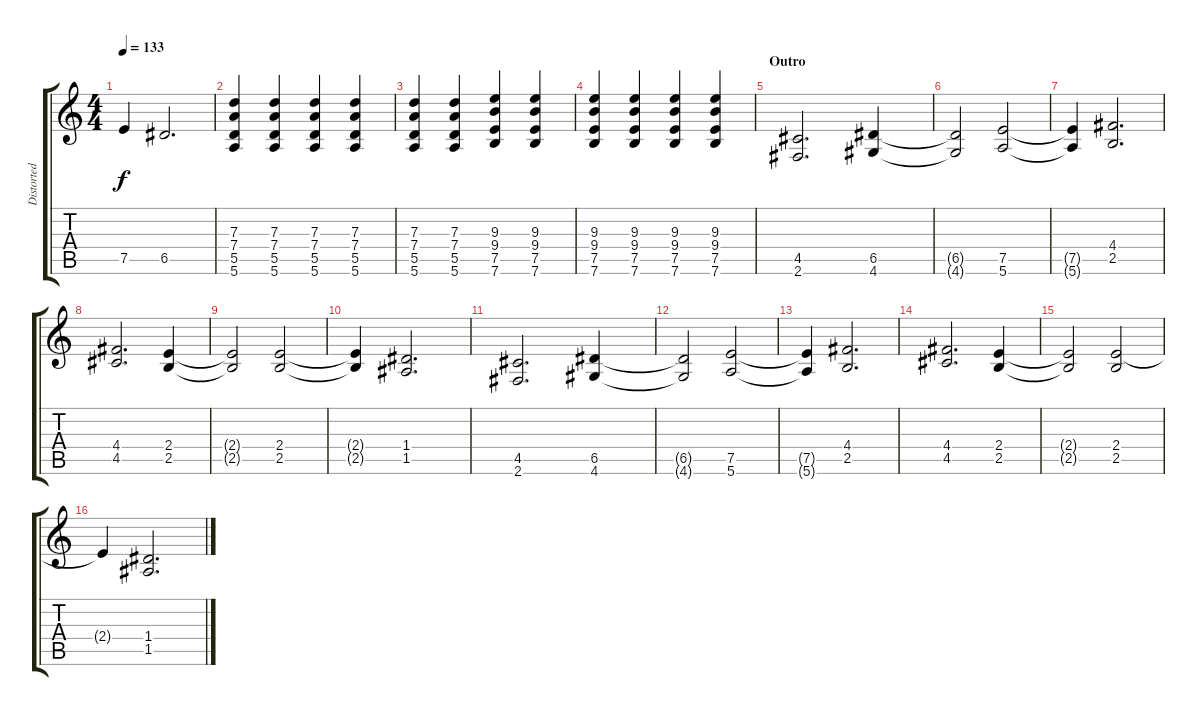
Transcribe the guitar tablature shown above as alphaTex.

\track ("Distorted Guitar 2 [Rick Nielsen]" "Distorted ") {instrument distortionguitar}
\staff {score tabs}
\tuning (E4 B3 G3 D3 A2 E2) {hide}
\ts (4 4)
\tempo 133
\clef g2
\ks c
7.5{t}.4{dy f} 6.5.2{d} |
(7.3 7.4 5.5 5.6).4 (7.3 7.4 5.5 5.6).4 (7.3 7.4 5.5 5.6).4 (7.3 7.4 5.5 5.6).4 |
(7.3 7.4 5.5 5.6).4 (7.3 7.4 5.5 5.6).4 (9.3 9.4 7.5 7.6).4 (9.3 9.4 7.5 7.6).4 |
(9.3 9.4 7.5 7.6).4 (9.3 9.4 7.5 7.6).4 (9.3 9.4 7.5 7.6).4 (9.3 9.4 7.5 7.6).4 |
\section ("" "Outro")
(4.5 2.6).2{d} (6.5 4.6).4 |
(6.5{t} 4.6{t}).2 (7.5 5.6).2 |
(7.5{t} 5.6{t}).4 (4.4 2.5).2{d} |
(4.4 4.5).2{d} (2.4 2.5).4 |
(2.4{t} 2.5{t}).2 (2.4 2.5).2 |
(2.4{t} 2.5{t}).4 (1.4 1.5).2{d} |
(4.5 2.6).2{d} (6.5 4.6).4 |
(6.5{t} 4.6{t}).2 (7.5 5.6).2 |
(7.5{t} 5.6{t}).4 (4.4 2.5).2{d} |
(4.4 4.5).2{d} (2.4 2.5).4 |
(2.4{t} 2.5{t}).2 (2.4 2.5).2 |
2.4{t}.4 (1.4 1.5).2{d}
